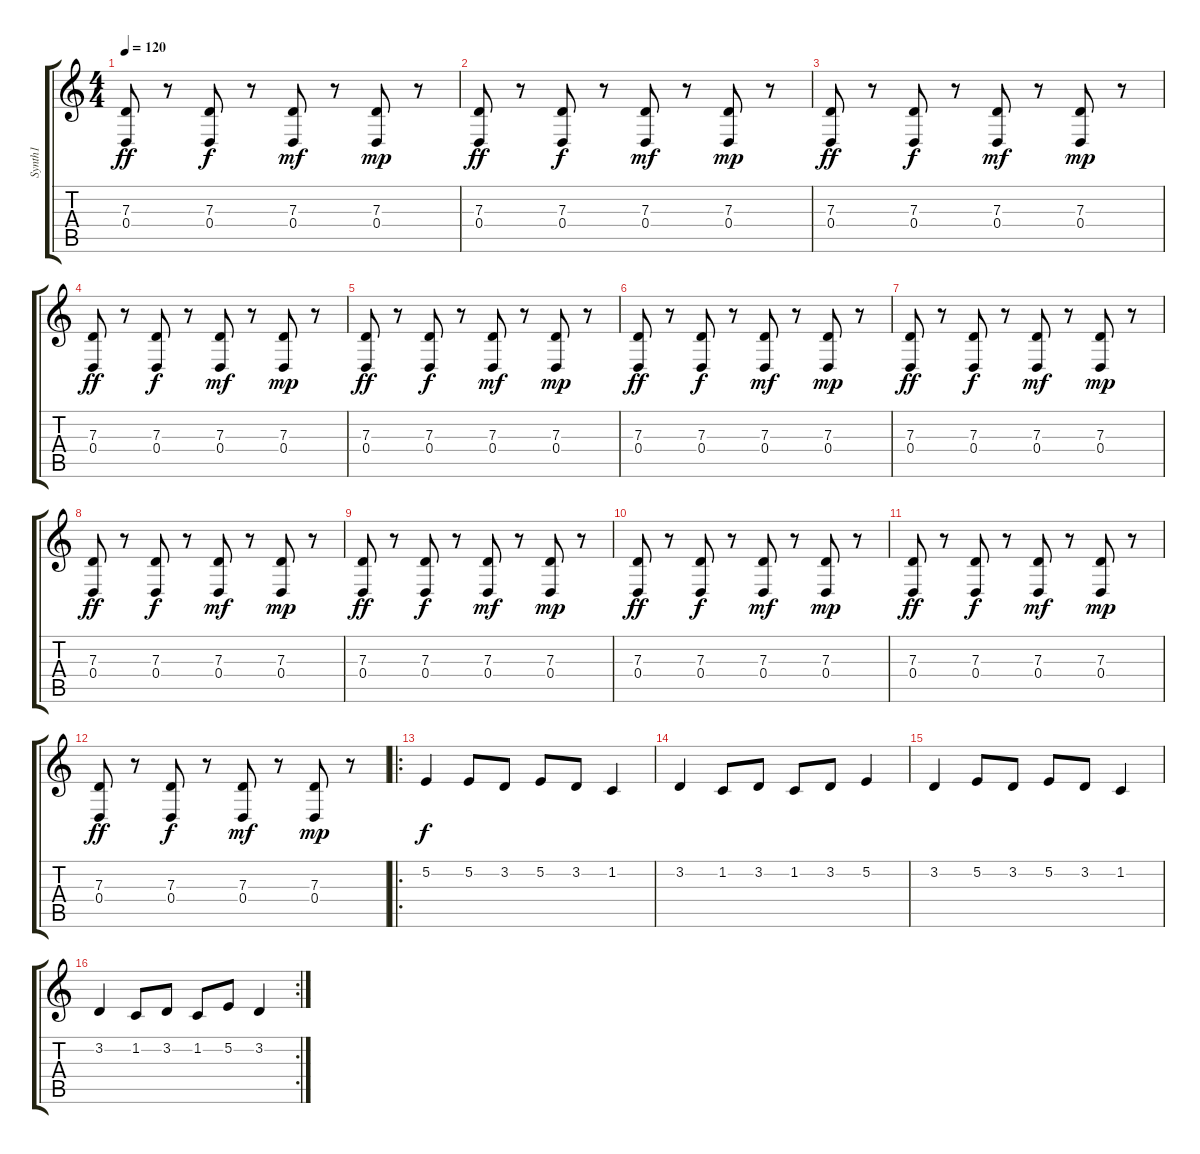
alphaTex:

\track ("Synth1" "Synth1") {instrument lead2sawtooth}
\staff {score tabs}
\tuning (E4 B3 G3 D3 A2 E2) {hide}
\ts (4 4)
\tempo 120
\clef g2
\ks c
(7.3 0.4).8{dy ff} r.8 (7.3 0.4).8{dy f} r.8 (7.3 0.4).8{dy mf} r.8 (7.3 0.4).8{dy mp} r.8 |
(7.3 0.4).8{dy ff} r.8 (7.3 0.4).8{dy f} r.8 (7.3 0.4).8{dy mf} r.8 (7.3 0.4).8{dy mp} r.8 |
(7.3 0.4).8{dy ff} r.8 (7.3 0.4).8{dy f} r.8 (7.3 0.4).8{dy mf} r.8 (7.3 0.4).8{dy mp} r.8 |
(7.3 0.4).8{dy ff} r.8 (7.3 0.4).8{dy f} r.8 (7.3 0.4).8{dy mf} r.8 (7.3 0.4).8{dy mp} r.8 |
(7.3 0.4).8{dy ff} r.8 (7.3 0.4).8{dy f} r.8 (7.3 0.4).8{dy mf} r.8 (7.3 0.4).8{dy mp} r.8 |
(7.3 0.4).8{dy ff} r.8 (7.3 0.4).8{dy f} r.8 (7.3 0.4).8{dy mf} r.8 (7.3 0.4).8{dy mp} r.8 |
(7.3 0.4).8{dy ff} r.8 (7.3 0.4).8{dy f} r.8 (7.3 0.4).8{dy mf} r.8 (7.3 0.4).8{dy mp} r.8 |
(7.3 0.4).8{dy ff} r.8 (7.3 0.4).8{dy f} r.8 (7.3 0.4).8{dy mf} r.8 (7.3 0.4).8{dy mp} r.8 |
(7.3 0.4).8{dy ff} r.8 (7.3 0.4).8{dy f} r.8 (7.3 0.4).8{dy mf} r.8 (7.3 0.4).8{dy mp} r.8 |
(7.3 0.4).8{dy ff} r.8 (7.3 0.4).8{dy f} r.8 (7.3 0.4).8{dy mf} r.8 (7.3 0.4).8{dy mp} r.8 |
(7.3 0.4).8{dy ff} r.8 (7.3 0.4).8{dy f} r.8 (7.3 0.4).8{dy mf} r.8 (7.3 0.4).8{dy mp} r.8 |
(7.3 0.4).8{dy ff} r.8 (7.3 0.4).8{dy f} r.8 (7.3 0.4).8{dy mf} r.8 (7.3 0.4).8{dy mp} r.8 |
\ro
5.2.4{dy f volume 11} 5.2.8 3.2.8 5.2.8 3.2.8 1.2.4 |
3.2.4 1.2.8 3.2.8 1.2.8 3.2.8 5.2.4 |
3.2.4 5.2.8 3.2.8 5.2.8 3.2.8 1.2.4 |
\rc 2
3.2.4 1.2.8 3.2.8 1.2.8 5.2.8 3.2.4
